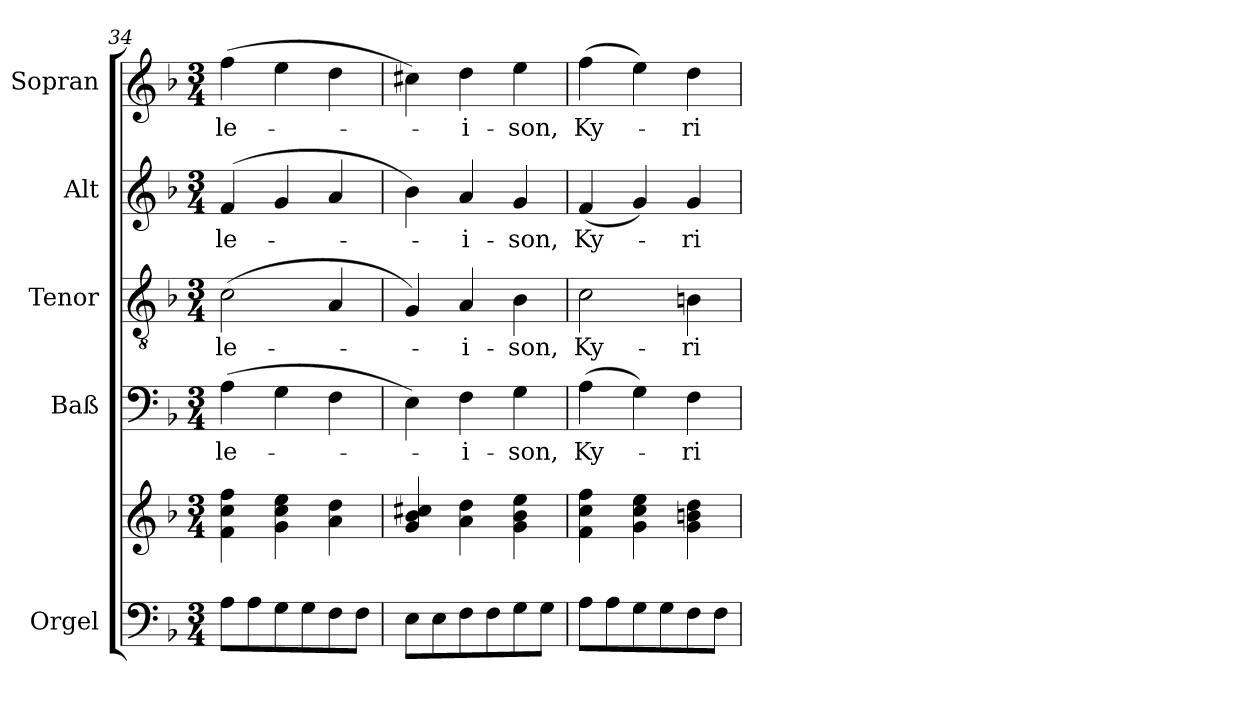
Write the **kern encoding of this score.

**kern	**kern	**kern	**text	**kern	**text	**kern	**text	**kern	**text
*part5	*part5	*part4	*part4	*part3	*part3	*part2	*part2	*part1	*part1
*staff6	*staff5	*staff4	*staff4	*staff3	*staff3	*staff2	*staff2	*staff1	*staff1
*I"Orgel	*	*I"Baß	*	*I"Tenor	*	*I"Alt	*	*I"Sopran	*
*I'Org.	*	*	*	*	*	*	*	*	*
*clefF4	*clefG2	*clefF4	*	*clefGv2	*	*clefG2	*	*clefG2	*
*k[b-]	*k[b-]	*k[b-]	*	*k[b-]	*	*k[b-]	*	*k[b-]	*
*F:	*F:	*F:	*	*F:	*	*F:	*	*F:	*
*M3/4	*M3/4	*M3/4	*	*M3/4	*	*M3/4	*	*M3/4	*
=34	=34	=34	=34	=34	=34	=34	=34	=34	=34
!	!	!	!LO:LY:b	!	!LO:LY:b	!	!LO:LY:b	!	!LO:LY:b
8A\L	4f\ 4cc\ 4ff\	(>4A\	-le-	(>2c\	-le-	(4f/	-le-	(>4ff\	-le-
8A\	.	.	.	.	.	.	.	.	.
8G\	4g\ 4cc\ 4ee\	4G\	.	.	.	4g/	.	4ee\	.
8G\	.	.	.	.	.	.	.	.	.
8F\	4a\ 4dd\	4F\	.	4A/	.	4a/	.	4dd\	.
8F\J	.	.	.	.	.	.	.	.	.
=35	=35	=35	=35	=35	=35	=35	=35	=35	=35
8E\L	4g/ 4b-/ 4cc#X/	4E\)	.	4G/)	.	4b-\)	.	4cc#X\)	.
8E\	.	.	.	.	.	.	.	.	.
!	!	!	!LO:LY:b	!	!LO:LY:b	!	!LO:LY:b	!	!LO:LY:b
8F\	4a\ 4dd\	4F\	-i-	4A/	-i-	4a/	-i-	4dd\	-i-
8F\	.	.	.	.	.	.	.	.	.
!	!	!	!LO:LY:b	!	!LO:LY:b	!	!LO:LY:b	!	!LO:LY:b
8G\	4g\ 4b-\ 4ee\	4G\	-son,	4B-\	-son,	4g/	-son,	4ee\	-son,
8G\J	.	.	.	.	.	.	.	.	.
=36	=36	=36	=36	=36	=36	=36	=36	=36	=36
!	!	!	!LO:LY:b	!	!LO:LY:b	!	!LO:LY:b	!	!LO:LY:b
8A\L	4f\ 4cc\ 4ff\	(>4A\	Ky-	2c\	Ky-	(<4f/	Ky-	(>4ff\	Ky-
8A\	.	.	.	.	.	.	.	.	.
8G\	4g\ 4cc\ 4ee\	4G\)	.	.	.	4g/)	.	4ee\)	.
8G\	.	.	.	.	.	.	.	.	.
!	!	!	!LO:LY:b	!	!LO:LY:b	!	!LO:LY:b	!	!LO:LY:b
8F\	4g\ 4bn\ 4dd\	4F\	-ri-	4Bn\	-ri-	4g/	-ri-	4dd\	-ri-
8F\J	.	.	.	.	.	.	.	.	.
=	=	=	=	=	=	=	=	=	=
*-	*-	*-	*-	*-	*-	*-	*-	*-	*-
